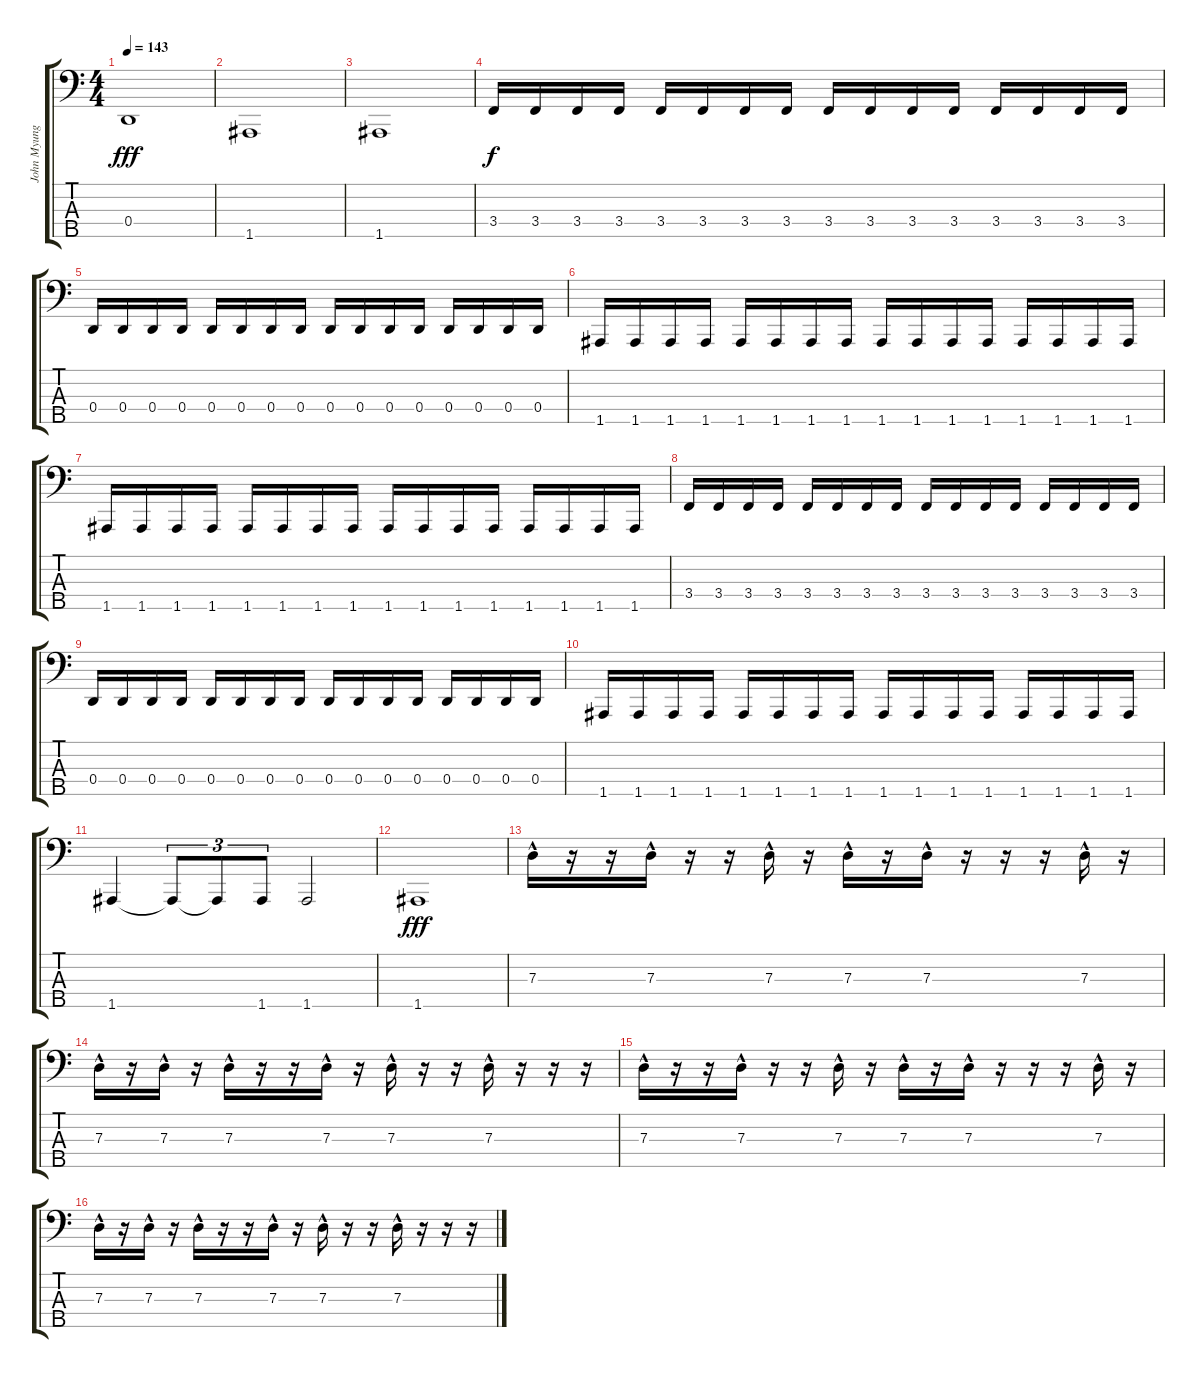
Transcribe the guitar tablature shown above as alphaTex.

\track ("John Myung" "John Myung") {instrument electricbassfinger}
\staff {score tabs}
\tuning (F2 C2 G1 D1 A0) {hide}
\ts (4 4)
\tempo 143
\clef f4
\ks c
0.4.1{dy fff} |
1.5.1 |
1.5.1 |
3.4.16{dy f} 3.4.16 3.4.16 3.4.16 3.4.16 3.4.16 3.4.16 3.4.16 3.4.16 3.4.16 3.4.16 3.4.16 3.4.16 3.4.16 3.4.16 3.4.16 |
0.4.16 0.4.16 0.4.16 0.4.16 0.4.16 0.4.16 0.4.16 0.4.16 0.4.16 0.4.16 0.4.16 0.4.16 0.4.16 0.4.16 0.4.16 0.4.16 |
1.5.16 1.5.16 1.5.16 1.5.16 1.5.16 1.5.16 1.5.16 1.5.16 1.5.16 1.5.16 1.5.16 1.5.16 1.5.16 1.5.16 1.5.16 1.5.16 |
1.5.16 1.5.16 1.5.16 1.5.16 1.5.16 1.5.16 1.5.16 1.5.16 1.5.16 1.5.16 1.5.16 1.5.16 1.5.16 1.5.16 1.5.16 1.5.16 |
3.4.16 3.4.16 3.4.16 3.4.16 3.4.16 3.4.16 3.4.16 3.4.16 3.4.16 3.4.16 3.4.16 3.4.16 3.4.16 3.4.16 3.4.16 3.4.16 |
0.4.16 0.4.16 0.4.16 0.4.16 0.4.16 0.4.16 0.4.16 0.4.16 0.4.16 0.4.16 0.4.16 0.4.16 0.4.16 0.4.16 0.4.16 0.4.16 |
1.5.16 1.5.16 1.5.16 1.5.16 1.5.16 1.5.16 1.5.16 1.5.16 1.5.16 1.5.16 1.5.16 1.5.16 1.5.16 1.5.16 1.5.16 1.5.16 |
1.5.4 1.5{t}.8{tu (3 2)} 1.5{t}.8{tu (3 2)} 1.5.8{tu (3 2)} 1.5.2 |
1.5.1{dy fff} |
7.3{hac}.16 r.16 r.16 7.3{hac}.16 r.16 r.16 7.3{hac}.16 r.16 7.3{hac}.16 r.16 7.3{hac}.16 r.16 r.16 r.16 7.3{hac}.16 r.16 |
7.3{hac}.16 r.16 7.3{hac}.16 r.16 7.3{hac}.16 r.16 r.16 7.3{hac}.16 r.16 7.3{hac}.16 r.16 r.16 7.3{hac}.16 r.16 r.16 r.16 |
7.3{hac}.16 r.16 r.16 7.3{hac}.16 r.16 r.16 7.3{hac}.16 r.16 7.3{hac}.16 r.16 7.3{hac}.16 r.16 r.16 r.16 7.3{hac}.16 r.16 |
7.3{hac}.16 r.16 7.3{hac}.16 r.16 7.3{hac}.16 r.16 r.16 7.3{hac}.16 r.16 7.3{hac}.16 r.16 r.16 7.3{hac}.16 r.16 r.16 r.16
